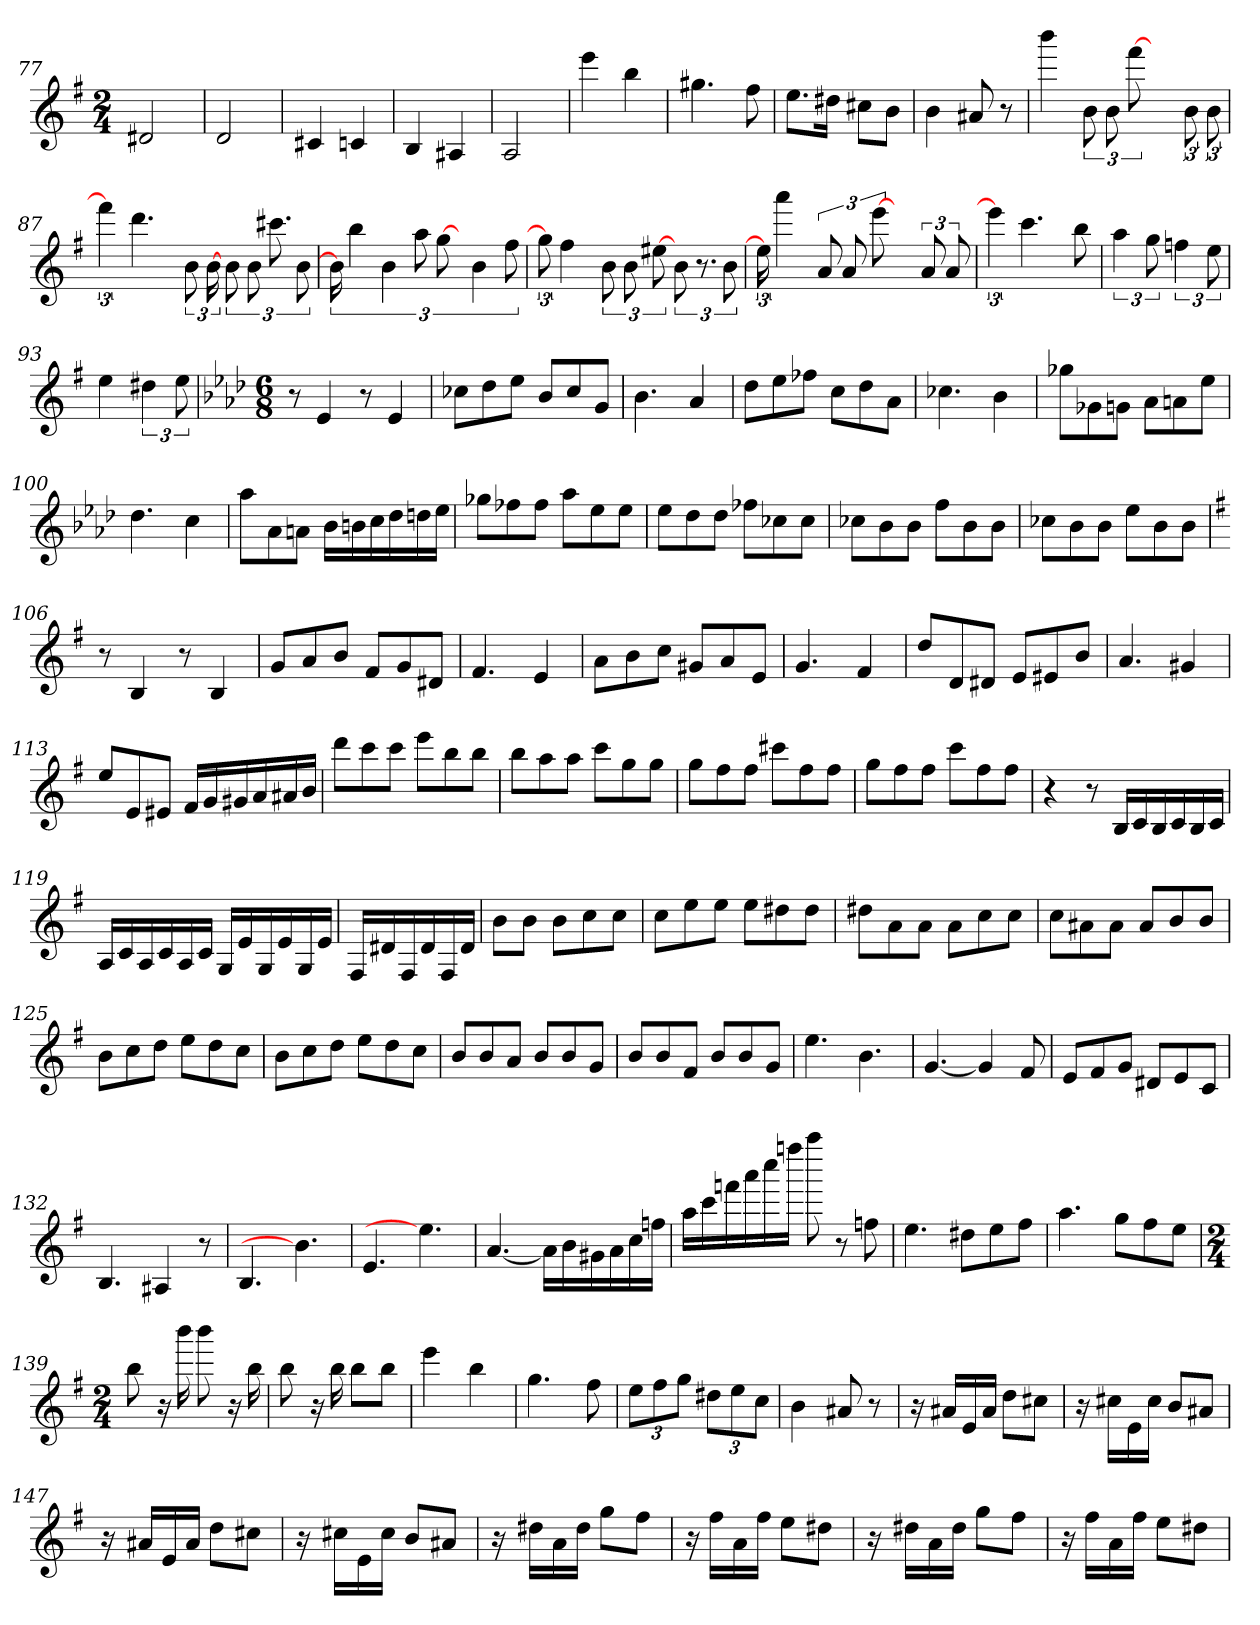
**kern
*part1
*staff1
*clefG2
*k[f#]
*e:
*M2/4
=77
2d#X
=78
2d
=79
4c#X
4cn
=80
4B
4A#X
=81
2A
=82
4eee
4bb
=83
4.gg#X
8ff#
=84
8.ee\L
16dd#X\Jk
8cc#X\L
8b\J
=85
4b
8a#X
8r
=86
4bbb
12b
12b
[12fff#
6ryy
12b
12b
=87
6fff#]
4.ddd
12b
[24b
12b
12b
12.ccc#X
12b
=88
24b]
6bb
6b
12aa
[12gg
24ryy
6b
12ff#
=89
12gg]
4ff#
12b
12b
[12ee#X
12b
12.r
12b
=90
24ee#]
4aaa
12a
12a
[12eee
8ryy
12a
12a
=91
6eee]
4.ccc
8bb
=92
6aa
12gg
6ffn
12ee
=93
4ee
6dd#X
12ee
=94
*k[b-e-a-d-]
*A-:
*M6/8
8r
4e-
8r
4e-
=95
8cc-X\L
8dd-\
8ee-\J
8b-/L
8cc-/
8g/J
=96
4.b-
4a-
=97
8dd-\L
8ee-\
8ff-X\J
8cc\L
8dd-\
8a-\J
=98
4.cc-X
4b-
=99
8gg-X\L
8g-X\
8gn\J
8a-\L
8an\
8ee-\J
=100
4.dd-
4cc
=101
8aa-\L
8a-\
8an\J
16b-\LL
16bn\
16cc\
16dd-\
16ddn\
16ee-\JJ
=102
8gg-X\L
8ff-X\
8ff-\J
8aa-\L
8ee-\
8ee-\J
=103
8ee-\L
8dd-\
8dd-\J
8ff-X\L
8cc-X\
8cc-\J
=104
8cc-X\L
8b-\
8b-\J
8ff\L
8b-\
8b-\J
=105
8cc-X\L
8b-\
8b-\J
8ee-\L
8b-\
8b-\J
=106
*k[f#]
*e:
8r
4B
8r
4B
=107
8g/L
8a/
8b/J
8f#/L
8g/
8d#X/J
=108
4.f#
4e
=109
8a\L
8b\
8cc\J
8g#X/L
8a/
8e/J
=110
4.g
4f#
=111
8dd/L
8d/
8d#X/J
8e/L
8e#X/
8b/J
=112
4.a
4g#X
=113
8ee/L
8e/
8e#X/J
16f#/LL
16g/
16g#X/
16a/
16a#X/
16b/JJ
=114
8ddd\L
8ccc\
8ccc\J
8eee\L
8bb\
8bb\J
=115
8bb\L
8aa\
8aa\J
8ccc\L
8gg\
8gg\J
=116
8gg\L
8ff#\
8ff#\J
8ccc#X\L
8ff#\
8ff#\J
=117
8gg\L
8ff#\
8ff#\J
8ccc\L
8ff#\
8ff#\J
=118
4r
8r
16B/LL
16c/
16B/
16c/
16B/
16c/JJ
=119
16A/LL
16c/
16A/
16c/
16A/
16c/JJ
16G/LL
16e/
16G/
16e/
16G/
16e/JJ
=120
16F#/LL
16d#X/
16F#/
16d#/
16F#/
16d#/JJ
=121
8b\L
8b\J
8b\L
8cc\
8cc\J
=122
8cc\L
8ee\
8ee\J
8ee\L
8dd#X\
8dd#\J
=123
8dd#X\L
8a\
8a\J
8a\L
8cc\
8cc\J
=124
8cc\L
8a#X\
8a#\J
8a#/L
8b/
8b/J
=125
8b\L
8cc\
8dd\J
8ee\L
8dd\
8cc\J
=126
8b\L
8cc\
8dd\J
8ee\L
8dd\
8cc\J
=127
8b/L
8b/
8a/J
8b/L
8b/
8g/J
=128
8b/L
8b/
8f#/J
8b/L
8b/
8g/J
=129
4.ee
4.b
=130
[4.g
4g]
8f#
=131
8e/L
8f#/
8g/J
8d#X/L
8e/
8c/J
=132
4.B
4A#X
8r
=133
4.B
4.b]
=134
4.e
4.ee]
=135
[4.a
16a\LL]
16b\
16g#X\
16a\
16cc\
16ffn\JJ
=136
16aa\LL
16ccc\
16fffn\
16aaa\
16cccc\
16ffffn\JJ
8aaaa
8r
8ffn
=137
4.ee
8dd#X\L
8ee\
8ff#\J
=138
4.aa
8gg\L
8ff#\
8ee\J
=139
*M2/4
8bb
16r
16bbb
8bbb
16r
16bb
=140
8bb
16r
16bb
8bb\L
8bb\J
=141
4eee
4bb
=142
4.gg
8ff#
=143
12ee\L
12ff#\
12gg\J
12dd#X\L
12ee\
12cc\J
=144
4b
8a#X
8r
=145
16r
16a#X/LL
16e/
16a#/JJ
8dd\L
8cc#X\J
=146
16r
16cc#X\LL
16e\
16cc#\JJ
8b/L
8a#X/J
=147
16r
16a#X/LL
16e/
16a#/JJ
8dd\L
8cc#X\J
=148
16r
16cc#X\LL
16e\
16cc#\JJ
8b/L
8a#X/J
=149
16r
16dd#X\LL
16a\
16dd#\JJ
8gg\L
8ff#\J
=150
16r
16ff#\LL
16a\
16ff#\JJ
8ee\L
8dd#X\J
=151
16r
16dd#X\LL
16a\
16dd#\JJ
8gg\L
8ff#\J
=152
16r
16ff#\LL
16a\
16ff#\JJ
8ee\L
8dd#X\J
=
*-
